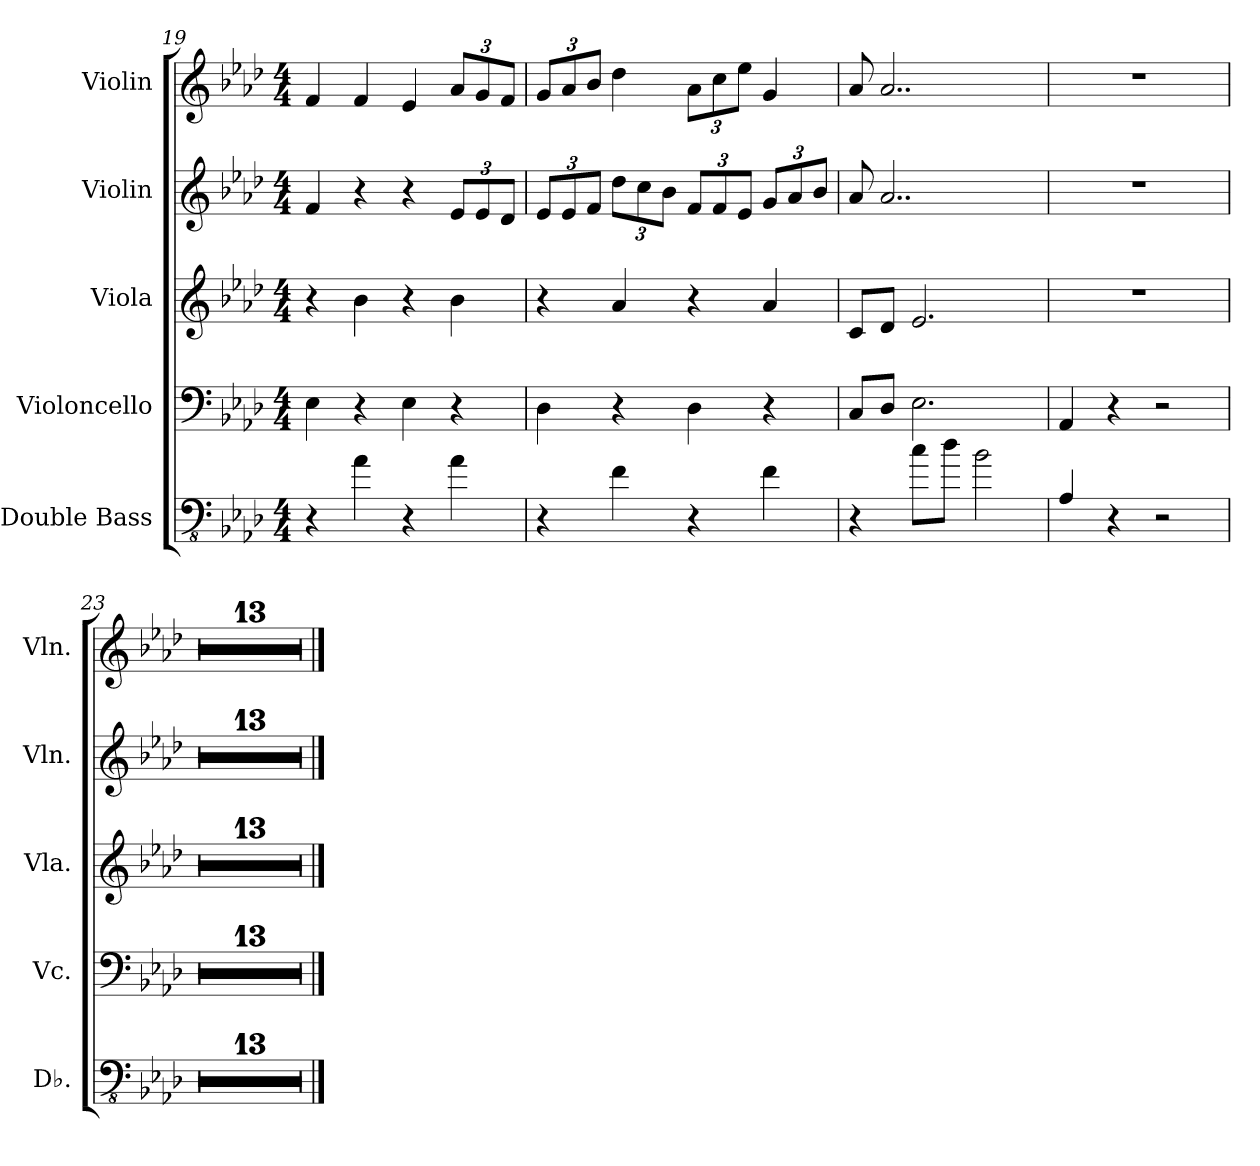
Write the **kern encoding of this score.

**kern	**kern	**kern	**kern	**kern
*part5	*part4	*part3	*part2	*part1
*staff5	*staff4	*staff3	*staff2	*staff1
*I"Double Bass	*I"Violoncello	*I"Viola	*I"Violin	*I"Violin
*I'Db.	*I'Vc.	*I'Vla.	*I'Vln.	*I'Vln.
*clefFv4	*clefF4	*clefG2	*clefG2	*clefG2
*ITrd7c12	*	*	*	*
*k[b-e-a-d-]	*k[b-e-a-d-]	*k[b-e-a-d-]	*k[b-e-a-d-]	*k[b-e-a-d-]
*M4/4	*M4/4	*M4/4	*M4/4	*M4/4
=19	=19	=19	=19	=19
4r	4E-\	4r	4f/	4f/
4AA-\	4r	4b-\	4r	4f/
4r	4E-\	4r	4r	4e-/
*	*	*	*Xbrackettup	*Xbrackettup
4AA-\	4r	4b-\	12e-/L	12a-/L
.	.	.	12e-/	12g/
.	.	.	12d-/J	12f/J
=20	=20	=20	=20	=20
4r	4D-\	4r	12e-/L	12g/L
.	.	.	12e-/	12a-/
.	.	.	12f/J	12b-/J
4FF\	4r	4a-/	12dd-\L	4dd-\
.	.	.	12cc\	.
.	.	.	12b-\J	.
4r	4D-\	4r	12f/L	12a-\L
.	.	.	12f/	12cc\
.	.	.	12e-/J	12ee-\J
4FF\	4r	4a-/	12g/L	4g/
.	.	.	12a-/	.
.	.	.	12b-/J	.
=21	=21	=21	=21	=21
4r	8C/L	8c/L	8a-/	8a-/
.	8D-/J	8d-/J	2..a-/	2..a-/
8C\L	2.E-\	2.e-/	.	.
8D-\J	.	.	.	.
2BB-\	.	.	.	.
!!LO:PB:g=z
=22	=22	=22	=22	=22
4AAA-/	4AA-/	1r	1r	1r
4r	4r	.	.	.
2r	2r	.	.	.
=23	=23	=23	=23	=23
1r	1r	1r	1r	1r
=24	=24	=24	=24	=24
1r	1r	1r	1r	1r
=25	=25	=25	=25	=25
1r	1r	1r	1r	1r
=26	=26	=26	=26	=26
1r	1r	1r	1r	1r
=27	=27	=27	=27	=27
1r	1r	1r	1r	1r
=28	=28	=28	=28	=28
1r	1r	1r	1r	1r
=29	=29	=29	=29	=29
1r	1r	1r	1r	1r
=30	=30	=30	=30	=30
1r	1r	1r	1r	1r
=31	=31	=31	=31	=31
1r	1r	1r	1r	1r
=32	=32	=32	=32	=32
1r	1r	1r	1r	1r
=33	=33	=33	=33	=33
1r	1r	1r	1r	1r
=34	=34	=34	=34	=34
1r	1r	1r	1r	1r
=35	=35	=35	=35	=35
1r	1r	1r	1r	1r
==	==	==	==	==
*-	*-	*-	*-	*-
